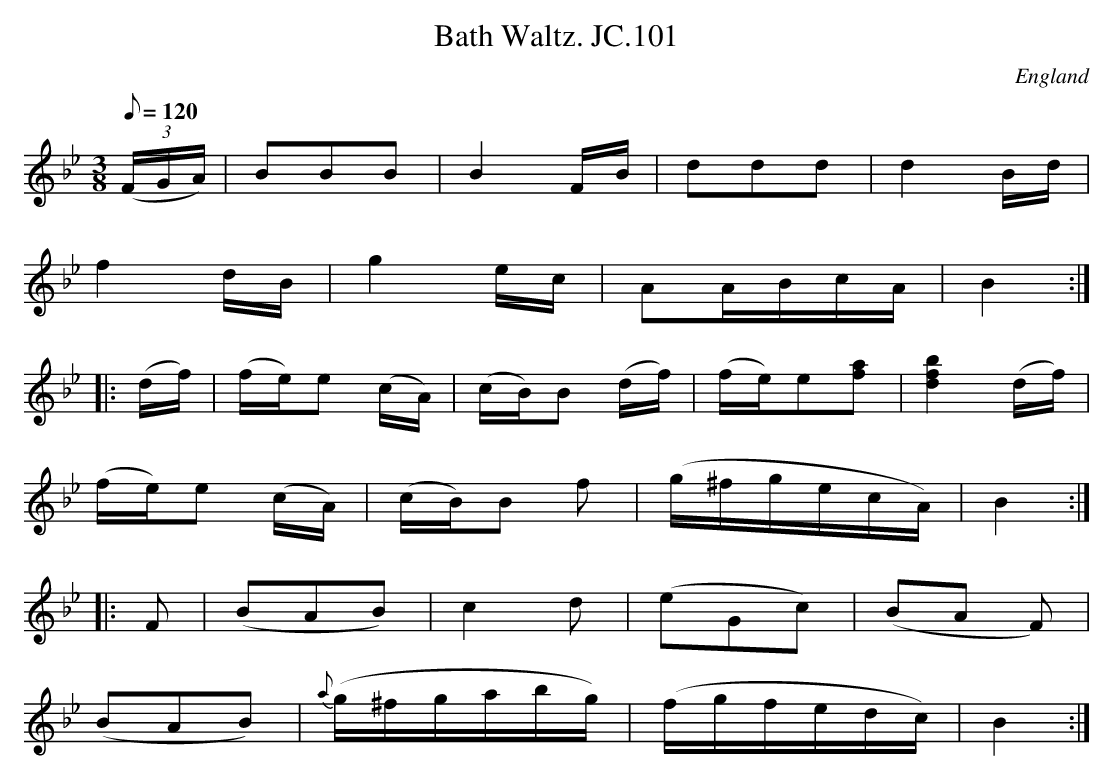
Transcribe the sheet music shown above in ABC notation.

X:1
T:Bath Waltz. JC.101
L:1/8
M:3/8
O:England
Q:1/8=120
K:Bb
(3(F/G/A/)|\
BBB|B2F/B/|ddd|d2B/d/|!
f2d/B/|g2e/c/|AA/B/c/A/|B2:|!
|:(d/f/)|(f/e/)e (c/A/)|\
(c/B/)B (d/f/)|(f/e/)e[fa]|[d2f2b2](d/f/)|!
(f/e/)e (c/A/)|(c/B/)B f| (g/^f/g/e/c/A/)|B2:|!
|:F|(BAB)|c2d|(eGc)|(BA F)|!
(BAB)|{a}(g/^f/g/a/b/g/)|(f/g/f/e/d/c/)|B2:|
